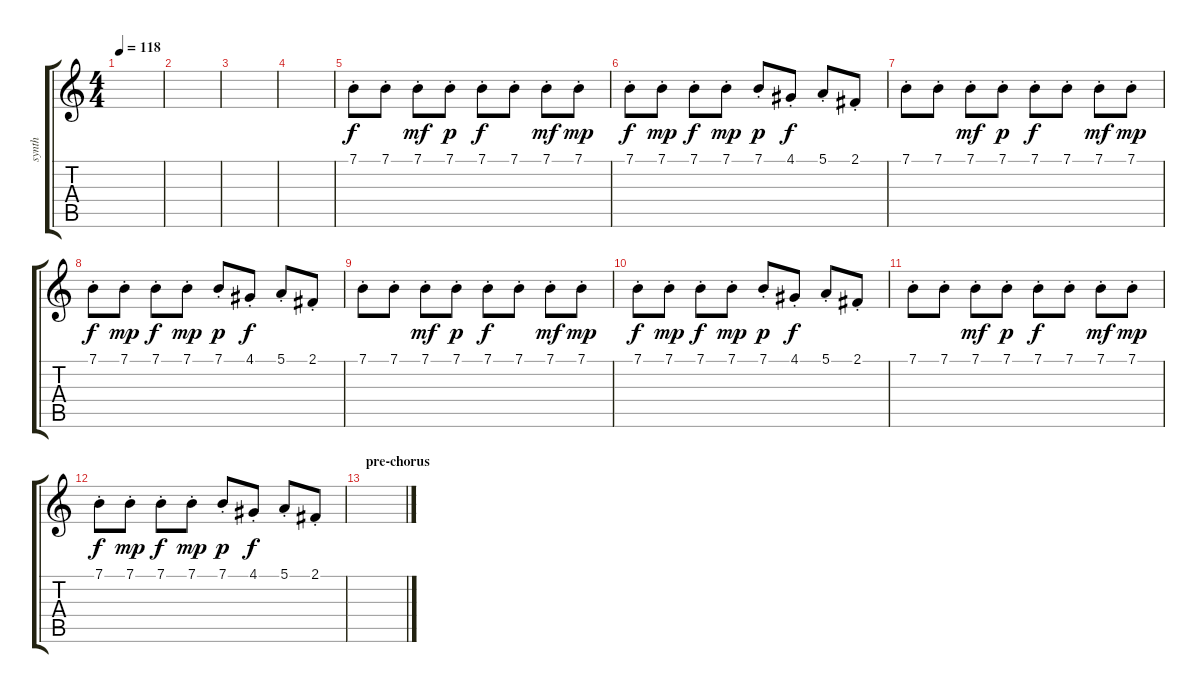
\track ("synth" "synth") {instrument synthbrass1}
\staff {score tabs}
\tuning (E4 B3 G3 D3 A2 E2) {hide}
\ts (4 4)
\tempo 118
\clef g2
\ks c
|
|
|
|
7.1{st}.8 7.1{st}.8 7.1{st}.8{dy mf} 7.1{st}.8{dy p} 7.1{st}.8{dy f} 7.1{st}.8 7.1{st}.8{dy mf} 7.1{st}.8{dy mp} |
7.1{st}.8{dy f} 7.1{st}.8{dy mp} 7.1{st}.8{dy f} 7.1{st}.8{dy mp} 7.1{st}.8{dy p} 4.1{st}.8{dy f} 5.1{st}.8 2.1{st}.8 |
7.1{st}.8 7.1{st}.8 7.1{st}.8{dy mf} 7.1{st}.8{dy p} 7.1{st}.8{dy f} 7.1{st}.8 7.1{st}.8{dy mf} 7.1{st}.8{dy mp} |
7.1{st}.8{dy f} 7.1{st}.8{dy mp} 7.1{st}.8{dy f} 7.1{st}.8{dy mp} 7.1{st}.8{dy p} 4.1{st}.8{dy f} 5.1{st}.8 2.1{st}.8 |
7.1{st}.8 7.1{st}.8 7.1{st}.8{dy mf} 7.1{st}.8{dy p} 7.1{st}.8{dy f} 7.1{st}.8 7.1{st}.8{dy mf} 7.1{st}.8{dy mp} |
7.1{st}.8{dy f} 7.1{st}.8{dy mp} 7.1{st}.8{dy f} 7.1{st}.8{dy mp} 7.1{st}.8{dy p} 4.1{st}.8{dy f} 5.1{st}.8 2.1{st}.8 |
7.1{st}.8 7.1{st}.8 7.1{st}.8{dy mf} 7.1{st}.8{dy p} 7.1{st}.8{dy f} 7.1{st}.8 7.1{st}.8{dy mf} 7.1{st}.8{dy mp} |
7.1{st}.8{dy f} 7.1{st}.8{dy mp} 7.1{st}.8{dy f} 7.1{st}.8{dy mp} 7.1{st}.8{dy p} 4.1{st}.8{dy f} 5.1{st}.8 2.1{st}.8 |
\section ("" "pre-chorus")
